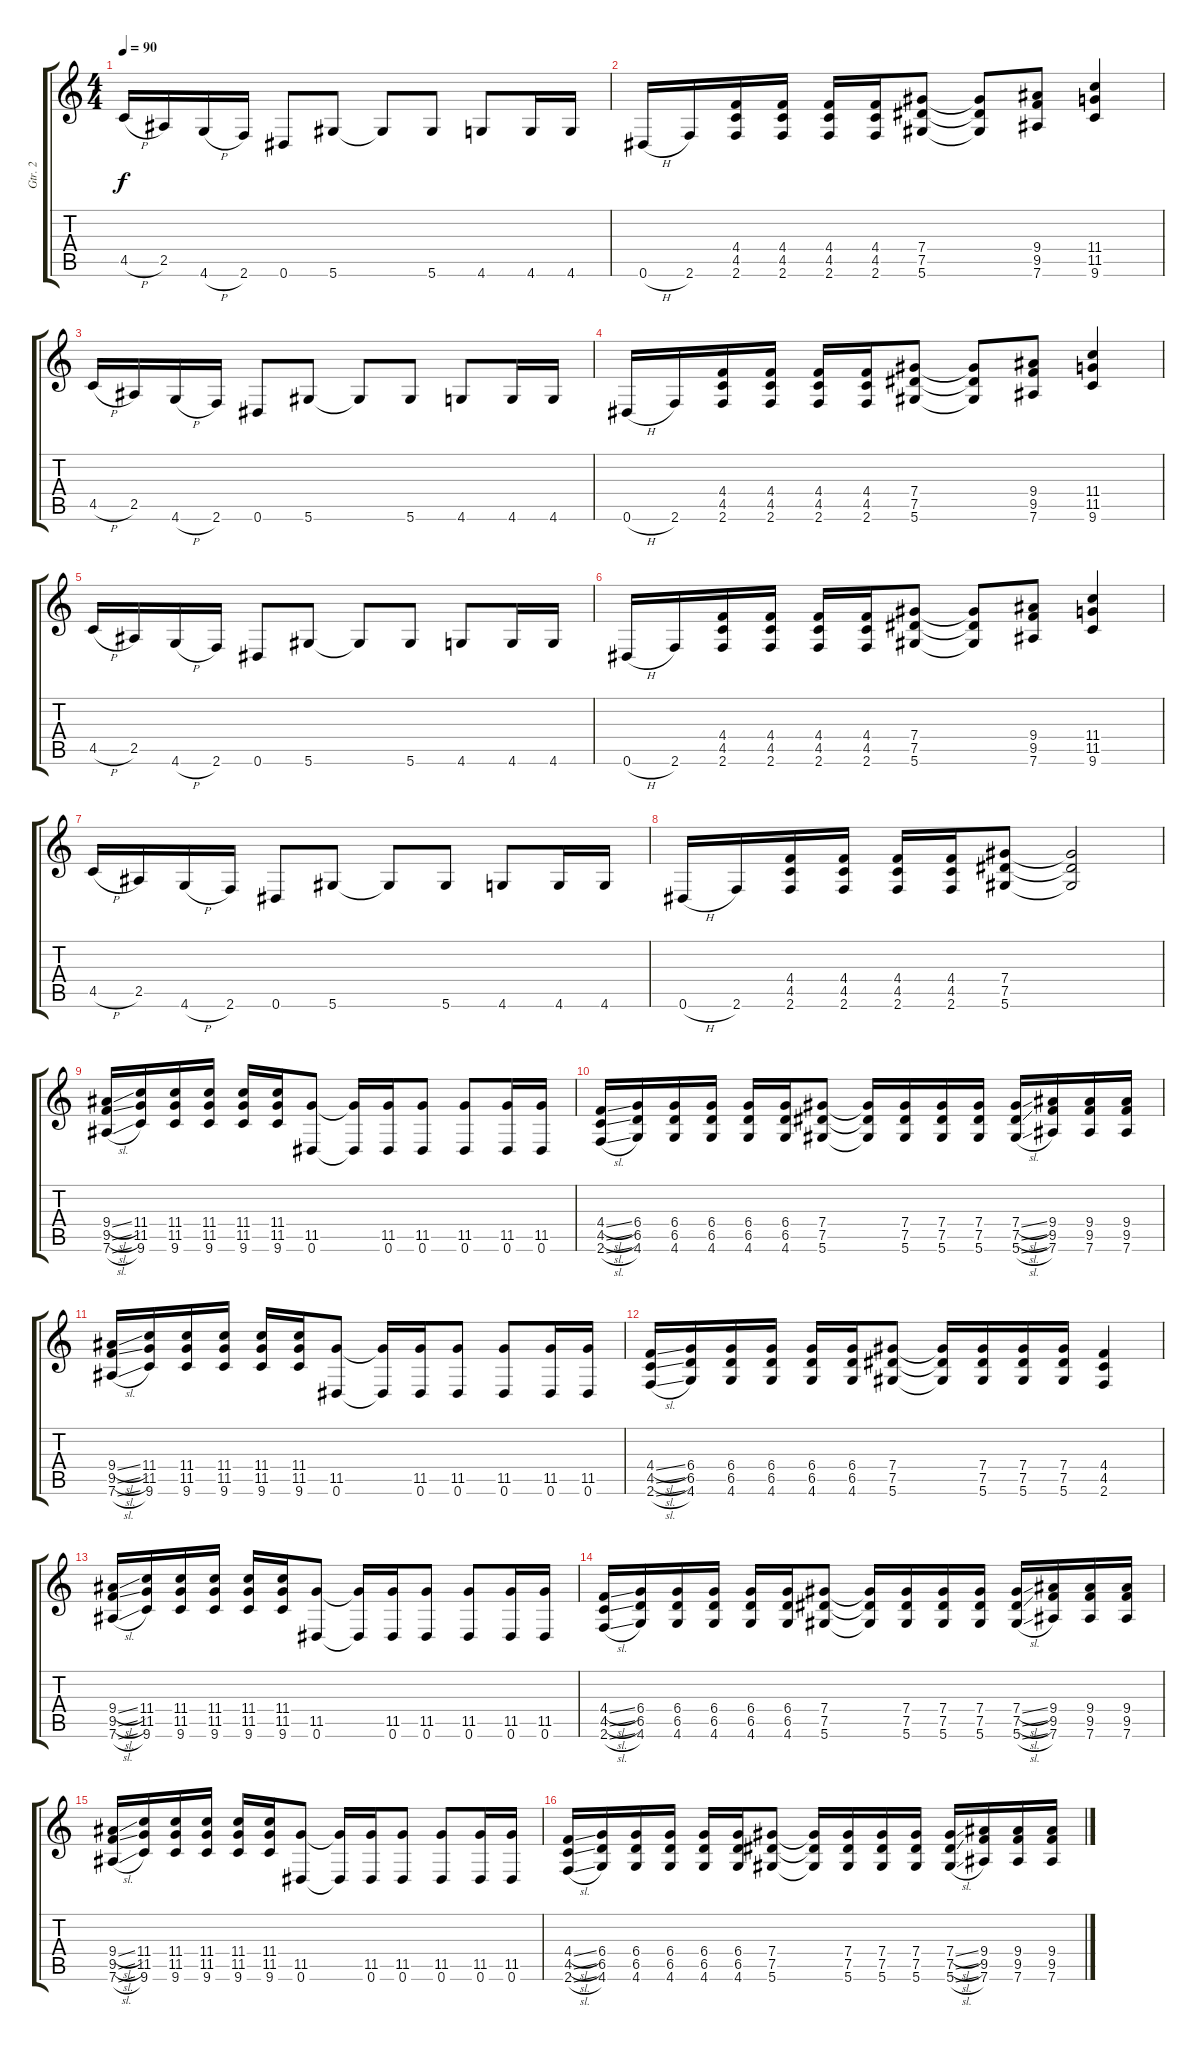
\track ("Gtr. 2" "Gtr. 2") {instrument overdrivenguitar}
\staff {score tabs}
\tuning (Eb4 Bb3 Gb3 Db3 Ab2 Eb2) {hide}
\ts (4 4)
\tempo 90
\clef g2
\ks c
4.5{h}.16{dy f instrument overdrivenguitar} 2.5.16 4.6{h}.16 2.6.16 0.6.8 5.6.8 5.6{t}.8 5.6.8 4.6.8 4.6.16 4.6.16 |
0.6{h}.16 2.6.16 (4.4 4.5 2.6).16 (4.4 4.5 2.6).16 (4.4 4.5 2.6).16 (4.4 4.5 2.6).16 (7.4 7.5 5.6).8 (7.4{t} 7.5{t} 5.6{t}).8 (9.4 9.5 7.6).8 (11.4 11.5 9.6).4 |
4.5{h}.16 2.5.16 4.6{h}.16 2.6.16 0.6.8 5.6.8 5.6{t}.8 5.6.8 4.6.8 4.6.16 4.6.16 |
0.6{h}.16 2.6.16 (4.4 4.5 2.6).16 (4.4 4.5 2.6).16 (4.4 4.5 2.6).16 (4.4 4.5 2.6).16 (7.4 7.5 5.6).8 (7.4{t} 7.5{t} 5.6{t}).8 (9.4 9.5 7.6).8 (11.4 11.5 9.6).4 |
4.5{h}.16 2.5.16 4.6{h}.16 2.6.16 0.6.8 5.6.8 5.6{t}.8 5.6.8 4.6.8 4.6.16 4.6.16 |
0.6{h}.16 2.6.16 (4.4 4.5 2.6).16 (4.4 4.5 2.6).16 (4.4 4.5 2.6).16 (4.4 4.5 2.6).16 (7.4 7.5 5.6).8 (7.4{t} 7.5{t} 5.6{t}).8 (9.4 9.5 7.6).8 (11.4 11.5 9.6).4 |
4.5{h}.16 2.5.16 4.6{h}.16 2.6.16 0.6.8 5.6.8 5.6{t}.8 5.6.8 4.6.8 4.6.16 4.6.16 |
0.6{h}.16 2.6.16 (4.4 4.5 2.6).16 (4.4 4.5 2.6).16 (4.4 4.5 2.6).16 (4.4 4.5 2.6).16 (7.4 7.5 5.6).8 (7.4{t} 7.5{t} 5.6{t}).2 |
(9.4{sl} 9.5{sl} 7.6{sl}).16 (11.4 11.5 9.6).16 (11.4 11.5 9.6).16 (11.4 11.5 9.6).16 (11.4 11.5 9.6).16 (11.4 11.5 9.6).16 (11.5 0.6).8 (11.5{t} 0.6{t}).16 (11.5 0.6).16 (11.5 0.6).8 (11.5 0.6).8 (11.5 0.6).16 (11.5 0.6).16 |
(4.4{sl} 4.5{sl} 2.6{sl}).16 (6.4 6.5 4.6).16 (6.4 6.5 4.6).16 (6.4 6.5 4.6).16 (6.4 6.5 4.6).16 (6.4 6.5 4.6).16 (7.4 7.5 5.6).8 (7.4{t} 7.5{t} 5.6{t}).16 (7.4 7.5 5.6).16 (7.4 7.5 5.6).16 (7.4 7.5 5.6).16 (7.4{sl} 7.5{sl} 5.6{sl}).16 (9.4 9.5 7.6).16 (9.4 9.5 7.6).16 (9.4 9.5 7.6).16 |
(9.4{sl} 9.5{sl} 7.6{sl}).16 (11.4 11.5 9.6).16 (11.4 11.5 9.6).16 (11.4 11.5 9.6).16 (11.4 11.5 9.6).16 (11.4 11.5 9.6).16 (11.5 0.6).8 (11.5{t} 0.6{t}).16 (11.5 0.6).16 (11.5 0.6).8 (11.5 0.6).8 (11.5 0.6).16 (11.5 0.6).16 |
(4.4{sl} 4.5{sl} 2.6{sl}).16 (6.4 6.5 4.6).16 (6.4 6.5 4.6).16 (6.4 6.5 4.6).16 (6.4 6.5 4.6).16 (6.4 6.5 4.6).16 (7.4 7.5 5.6).8 (7.4{t} 7.5{t} 5.6{t}).16 (7.4 7.5 5.6).16 (7.4 7.5 5.6).16 (7.4 7.5 5.6).16 (4.4 4.5 2.6).4 |
(9.4{sl} 9.5{sl} 7.6{sl}).16 (11.4 11.5 9.6).16 (11.4 11.5 9.6).16 (11.4 11.5 9.6).16 (11.4 11.5 9.6).16 (11.4 11.5 9.6).16 (11.5 0.6).8 (11.5{t} 0.6{t}).16 (11.5 0.6).16 (11.5 0.6).8 (11.5 0.6).8 (11.5 0.6).16 (11.5 0.6).16 |
(4.4{sl} 4.5{sl} 2.6{sl}).16 (6.4 6.5 4.6).16 (6.4 6.5 4.6).16 (6.4 6.5 4.6).16 (6.4 6.5 4.6).16 (6.4 6.5 4.6).16 (7.4 7.5 5.6).8 (7.4{t} 7.5{t} 5.6{t}).16 (7.4 7.5 5.6).16 (7.4 7.5 5.6).16 (7.4 7.5 5.6).16 (7.4{sl} 7.5{sl} 5.6{sl}).16 (9.4 9.5 7.6).16 (9.4 9.5 7.6).16 (9.4 9.5 7.6).16 |
(9.4{sl} 9.5{sl} 7.6{sl}).16 (11.4 11.5 9.6).16 (11.4 11.5 9.6).16 (11.4 11.5 9.6).16 (11.4 11.5 9.6).16 (11.4 11.5 9.6).16 (11.5 0.6).8 (11.5{t} 0.6{t}).16 (11.5 0.6).16 (11.5 0.6).8 (11.5 0.6).8 (11.5 0.6).16 (11.5 0.6).16 |
(4.4{sl} 4.5{sl} 2.6{sl}).16 (6.4 6.5 4.6).16 (6.4 6.5 4.6).16 (6.4 6.5 4.6).16 (6.4 6.5 4.6).16 (6.4 6.5 4.6).16 (7.4 7.5 5.6).8 (7.4{t} 7.5{t} 5.6{t}).16 (7.4 7.5 5.6).16 (7.4 7.5 5.6).16 (7.4 7.5 5.6).16 (7.4{sl} 7.5{sl} 5.6{sl}).16 (9.4 9.5 7.6).16 (9.4 9.5 7.6).16 (9.4 9.5 7.6).16
